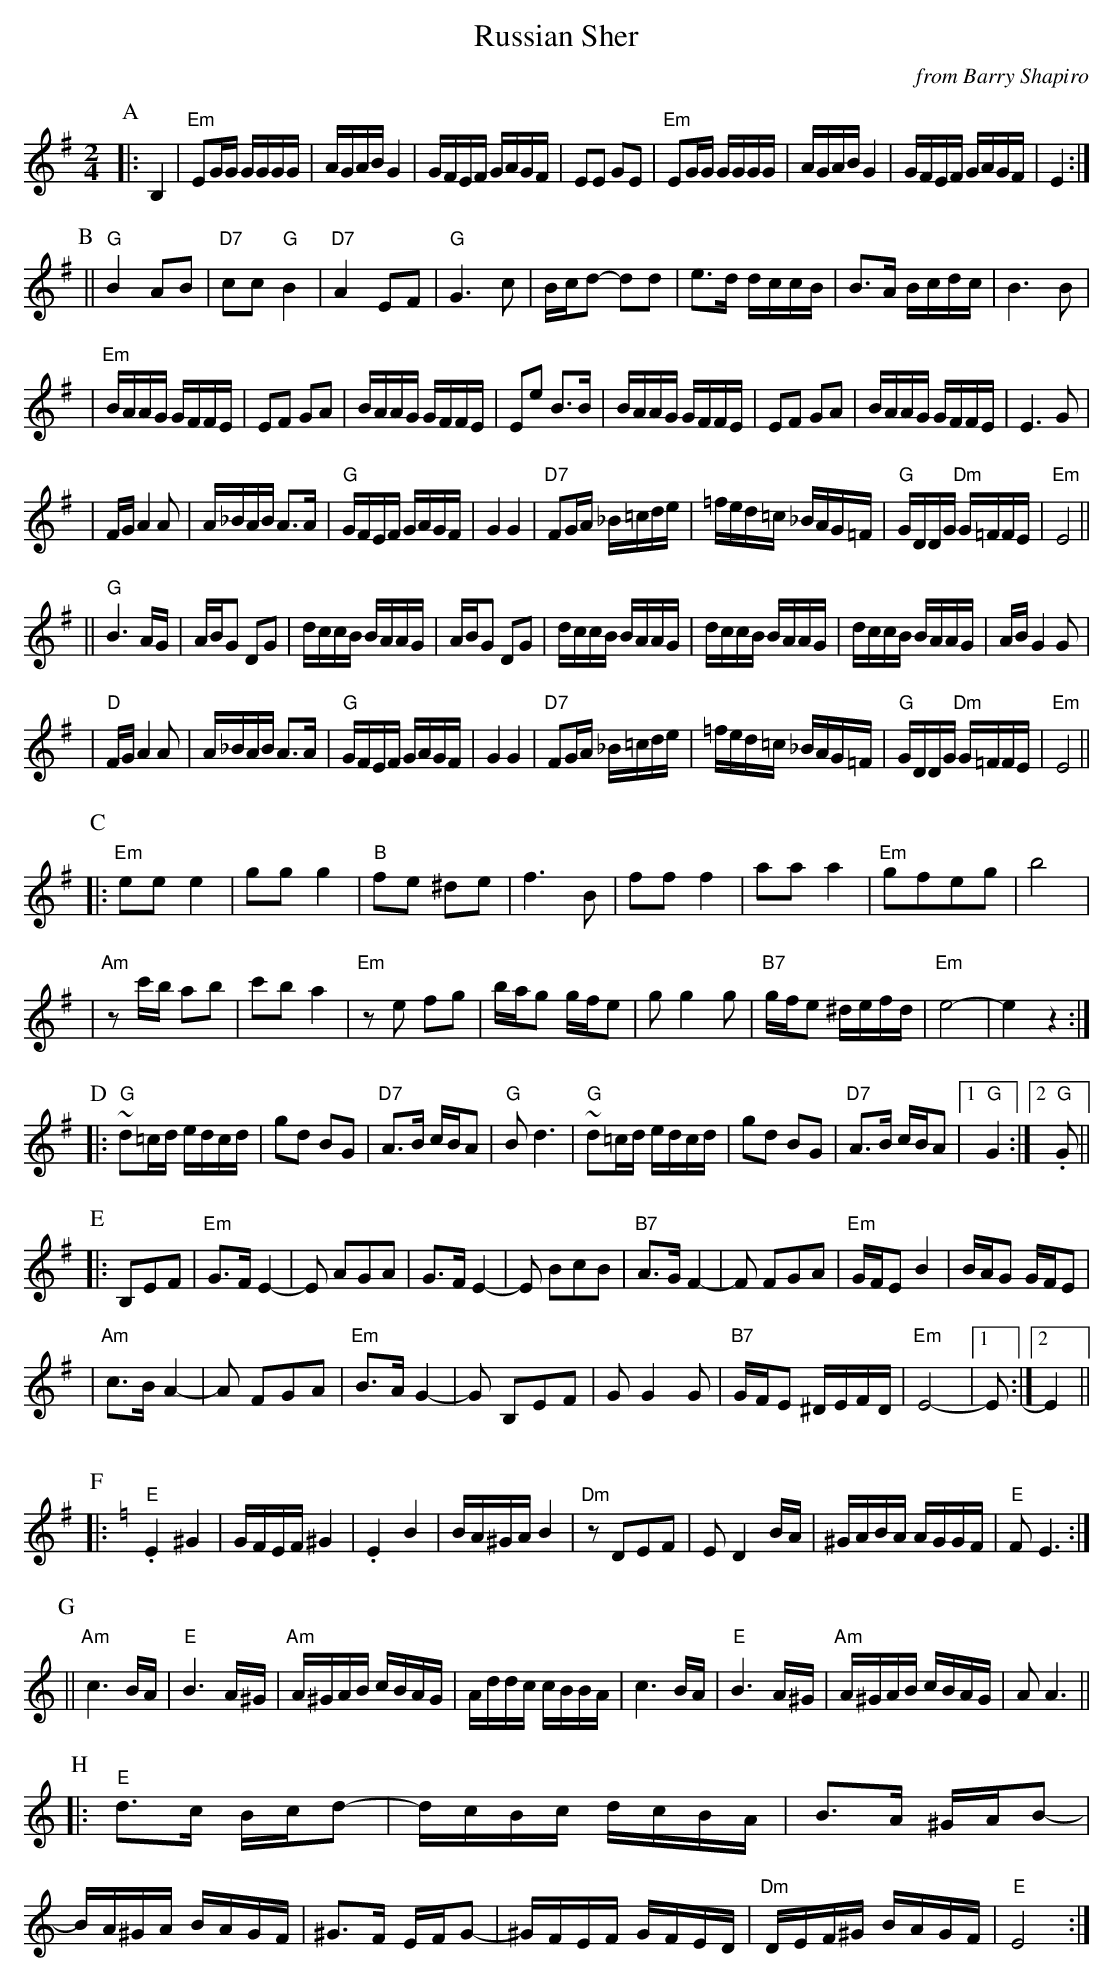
X:1
T: Russian Sher
O: from Barry Shapiro
M: 2/4
L: 1/16
K: Em
P: A
|: B,4 \
| "Em"E2GG GGGG | AGAB G4 | GFEF GAGF | E2E2 G2E2 | "Em"E2GG GGGG | AGAB G4 | GFEF GAGF | E4 :|
P: B
|| "G"B4 A2B2 | "D7"c2c2 "G"B4 | "D7"A4 E2F2 | "G"G6 c2 | Bcd2- d2d2 | e3d dccB | B3A Bcdc | B6 B2 |
| "Em"BAAG GFFE | E2F2 G2A2 | BAAG GFFE | E2e2 B3B | BAAG GFFE | E2F2 G2A2 | BAAG GFFE | E6 G2 |
| FGA4 A2 | A_BAB A3A | "G"GFEF GAGF | G4 G4 | "D7"F2GA _B=cde | =fed=c _BAG=F | "G"GDDG "Dm"G=FFE | "Em"E8 ||
|| "G"B6 AG | ABG2 D2G2 | dccB BAAG | ABG2 D2G2 | dccB BAAG | dccB BAAG | dccB BAAG | ABG4 G2 |
| "D"FGA4 A2 | A_BAB A3A | "G"GFEF GAGF | G4 G4 | "D7"F2GA _B=cde | =fed=c _BAG=F | "G"GDDG "Dm"G=FFE | "Em"E8 ||
P: C
|: "Em"e2e2 e4 | g2g2 g4 | "B"f2e2 ^d2e2 | f6 B2 | f2f2 f4 | a2a2 a4 | "Em"g2f2e2g2 | b8 |
| "Am"z2c'b a2b2 | c'2b2 a4 | "Em"z2e2 f2g2 | bag2 gfe2 | g2 g4 g2 | "B7"gfe2 ^defd | "Em"e8- | e4z4 :|
P: D
|: "G"~d2=cd edcd | g2d2 B2G2 | "D7"A3B cBA2 | "G"B2d6 | "G"~d2=cd edcd | g2d2 B2G2 | "D7"A3B cBA2 |1 "G"G4 :|2 "G".G2 ||
P: E
|: B,2E2F2 | "Em"G3F E4- | E2 A2G2A2 | G3F E4- | E2 B2c2B2 | "B7"A3GF4- | F2 F2G2A2 | "Em"GFE2 B4 | BAG2 GFE2 |
| "Am"c3BA4- | A2 F2G2A2 | "Em"B3AG4- | G2 B,2E2F2 | G2G4G2 | "B7"GFE2 ^DEFD | "Em"E8- |1 E2 :|2 E4 ||
P: F
K:Am
|: "E".E4 ^G4 | GFEF ^G4 | .E4 B4 | BA^GA B4 | "Dm"z2 D2E2F2 | E2D4 BA | ^GABA AGGF | "E"F2E6 :|
P: G
|| "Am"c6 BA | "E"B6 A^G | "Am"A^GAB cBAG | Addc cBBA | c6 BA | "E"B6 A^G | "Am"A^GAB cBAG | A2 A6 ||
P: H
|: "E"d3c Bcd2- | dcBc dcBA | B3A ^GAB2- | BA^GA BAGF | ^G3F EFG2- | ^GFEF GFED | "Dm"DEF^G BAGF | "E"E8 :|
